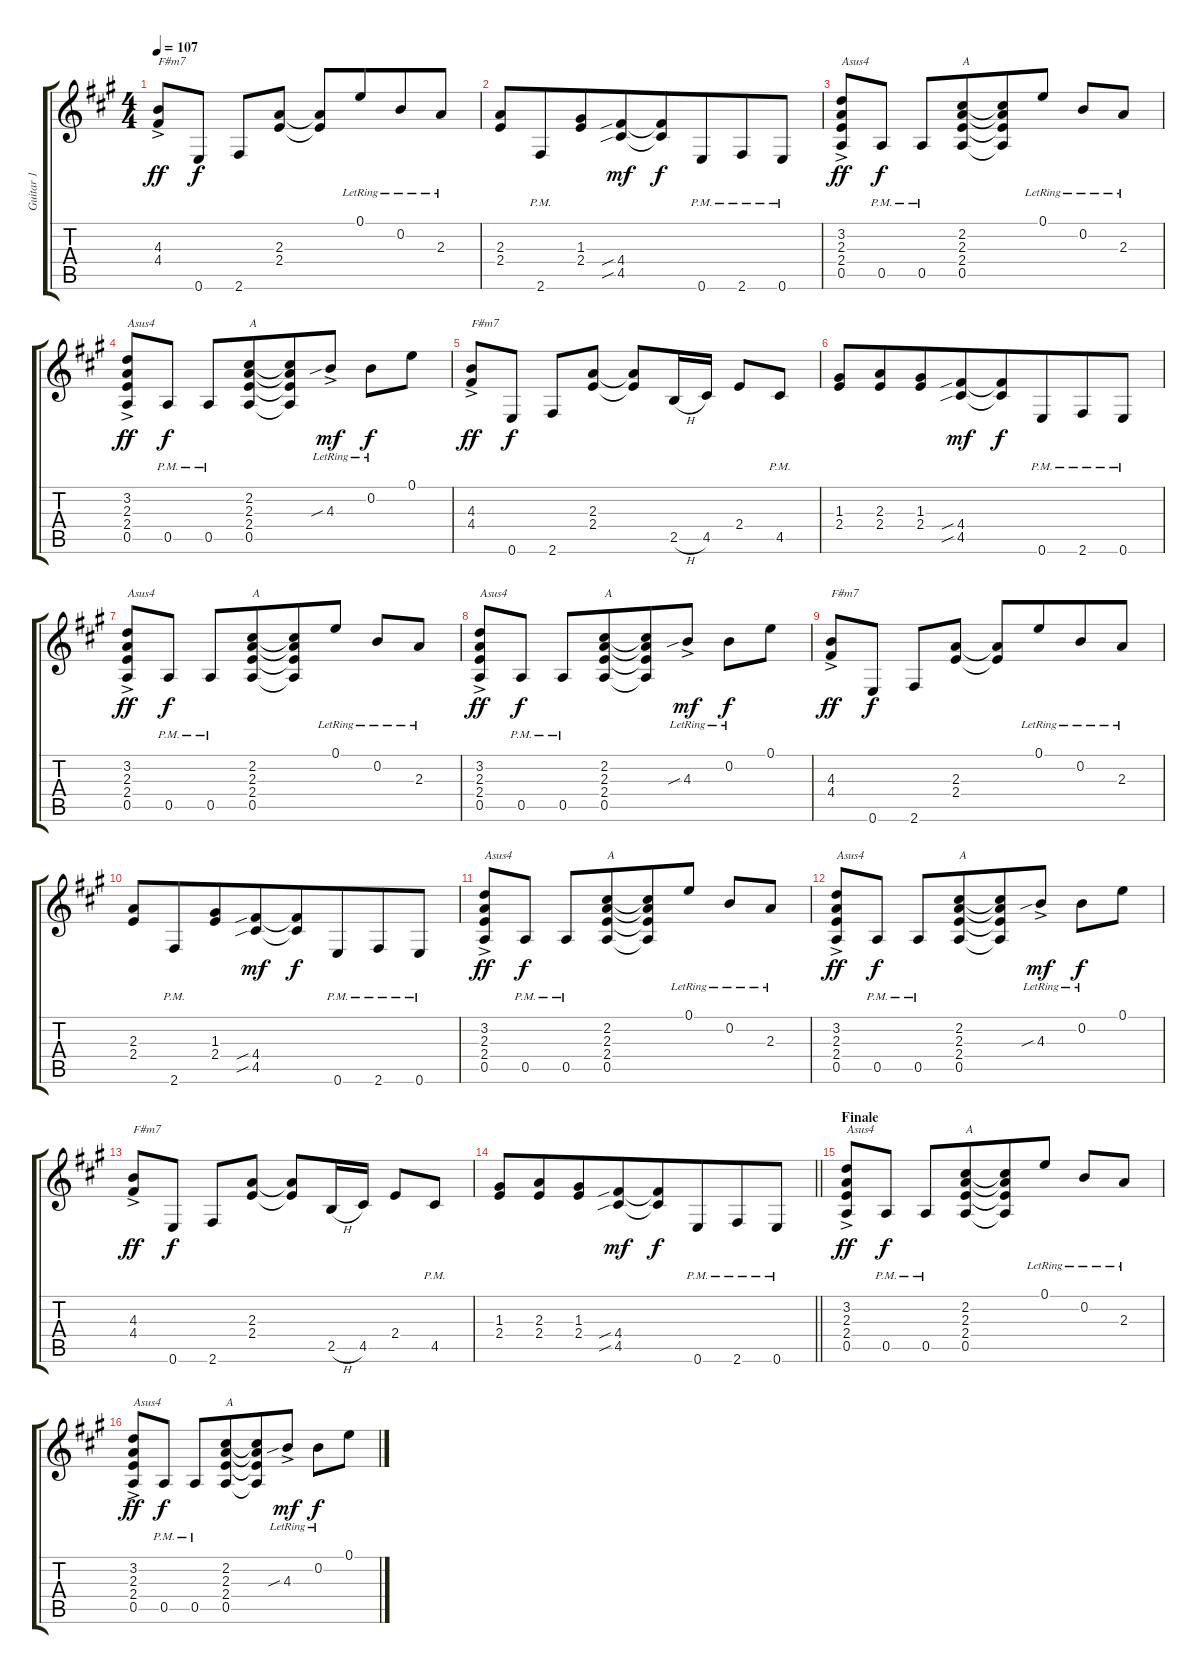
\track ("Guitar 1" "Guitar 1") {instrument overdrivenguitar}
\staff {score tabs}
\tuning (E4 B3 G3 D3 A2 E2) {hide}
\ts (4 4)
\tempo 107
\clef g2
\ks a
(4.3{ac} 4.4{ac}).8{txt "F#m7" dy ff beam merge} 0.6.8{dy f} 2.6.8 (2.3 2.4).8 (2.3{t} 2.4{t}).8{beam merge} 0.1{lr}.8{beam merge} 0.2{lr}.8 2.3{lr}.8 |
(2.3 2.4).8{beam merge} 2.6{pm}.8{beam merge} (1.3 2.4).8 (4.4{sib} 4.5{sib}).8{dy mf beam merge} (4.4{t} 4.5{t}).8{dy f} 0.6{pm}.8{beam merge} 2.6{pm}.8 0.6{pm}.8 |
(3.2 2.3 2.4 0.5{ac}).8{txt "Asus4" dy ff} 0.5{pm}.8{dy f} 0.5{pm}.8 (2.2 2.3 2.4 0.5).8{txt "A" beam merge} (2.2{t} 2.3{t} 2.4{t} 0.5{t}).8{beam merge} 0.1{lr}.8 0.2{lr}.8{beam merge} 2.3{lr}.8 |
(3.2 2.3 2.4 0.5{ac}).8{txt "Asus4" dy ff} 0.5{pm}.8{dy f} 0.5{pm}.8 (2.2 2.3 2.4 0.5).8{txt "A" beam merge} (2.2{t} 2.3{t} 2.4{t} 0.5{t}).8 4.3{sib ac lr}.8{dy mf} 0.2{lr}.8{dy f beam merge} 0.1.8 |
(4.3{ac} 4.4{ac}).8{txt "F#m7" dy ff beam merge} 0.6.8{dy f} 2.6.8 (2.3 2.4).8 (2.3{t} 2.4{t}).8{beam merge} 2.5{h}.16{beam merge} 4.5.16 2.4.8 4.5{pm}.8 |
(1.3 2.4).8{beam merge} (2.3 2.4).8{beam merge} (1.3 2.4).8 (4.4{sib} 4.5{sib}).8{dy mf beam merge} (4.4{t} 4.5{t}).8{dy f} 0.6{pm}.8{beam merge} 2.6{pm}.8 0.6{pm}.8 |
(3.2 2.3 2.4 0.5{ac}).8{txt "Asus4" dy ff} 0.5{pm}.8{dy f} 0.5{pm}.8 (2.2 2.3 2.4 0.5).8{txt "A" beam merge} (2.2{t} 2.3{t} 2.4{t} 0.5{t}).8{beam merge} 0.1{lr}.8 0.2{lr}.8{beam merge} 2.3{lr}.8 |
(3.2 2.3 2.4 0.5{ac}).8{txt "Asus4" dy ff} 0.5{pm}.8{dy f} 0.5{pm}.8 (2.2 2.3 2.4 0.5).8{txt "A" beam merge} (2.2{t} 2.3{t} 2.4{t} 0.5{t}).8 4.3{sib ac lr}.8{dy mf} 0.2{lr}.8{dy f beam merge} 0.1.8 |
(4.3{ac} 4.4{ac}).8{txt "F#m7" dy ff beam merge} 0.6.8{dy f} 2.6.8 (2.3 2.4).8 (2.3{t} 2.4{t}).8{beam merge} 0.1{lr}.8{beam merge} 0.2{lr}.8 2.3{lr}.8 |
(2.3 2.4).8{beam merge} 2.6{pm}.8{beam merge} (1.3 2.4).8 (4.4{sib} 4.5{sib}).8{dy mf beam merge} (4.4{t} 4.5{t}).8{dy f} 0.6{pm}.8{beam merge} 2.6{pm}.8 0.6{pm}.8 |
(3.2 2.3 2.4 0.5{ac}).8{txt "Asus4" dy ff} 0.5{pm}.8{dy f} 0.5{pm}.8 (2.2 2.3 2.4 0.5).8{txt "A" beam merge} (2.2{t} 2.3{t} 2.4{t} 0.5{t}).8{beam merge} 0.1{lr}.8 0.2{lr}.8{beam merge} 2.3{lr}.8 |
(3.2 2.3 2.4 0.5{ac}).8{txt "Asus4" dy ff} 0.5{pm}.8{dy f} 0.5{pm}.8 (2.2 2.3 2.4 0.5).8{txt "A" beam merge} (2.2{t} 2.3{t} 2.4{t} 0.5{t}).8 4.3{sib ac lr}.8{dy mf} 0.2{lr}.8{dy f beam merge} 0.1.8 |
(4.3{ac} 4.4{ac}).8{txt "F#m7" dy ff beam merge} 0.6.8{dy f} 2.6.8 (2.3 2.4).8 (2.3{t} 2.4{t}).8{beam merge} 2.5{h}.16{beam merge} 4.5.16 2.4.8 4.5{pm}.8 |
\barLineRight lightlight
(1.3 2.4).8{beam merge} (2.3 2.4).8{beam merge} (1.3 2.4).8 (4.4{sib} 4.5{sib}).8{dy mf beam merge} (4.4{t} 4.5{t}).8{dy f} 0.6{pm}.8{beam merge} 2.6{pm}.8 0.6{pm}.8 |
\section ("" "Finale")
(3.2 2.3 2.4 0.5{ac}).8{txt "Asus4" dy ff} 0.5{pm}.8{dy f} 0.5{pm}.8 (2.2 2.3 2.4 0.5).8{txt "A" beam merge} (2.2{t} 2.3{t} 2.4{t} 0.5{t}).8{beam merge} 0.1{lr}.8 0.2{lr}.8{beam merge} 2.3{lr}.8 |
(3.2 2.3 2.4 0.5{ac}).8{txt "Asus4" dy ff} 0.5{pm}.8{dy f} 0.5{pm}.8 (2.2 2.3 2.4 0.5).8{txt "A" beam merge} (2.2{t} 2.3{t} 2.4{t} 0.5{t}).8 4.3{sib ac lr}.8{dy mf} 0.2{lr}.8{dy f beam merge} 0.1.8
